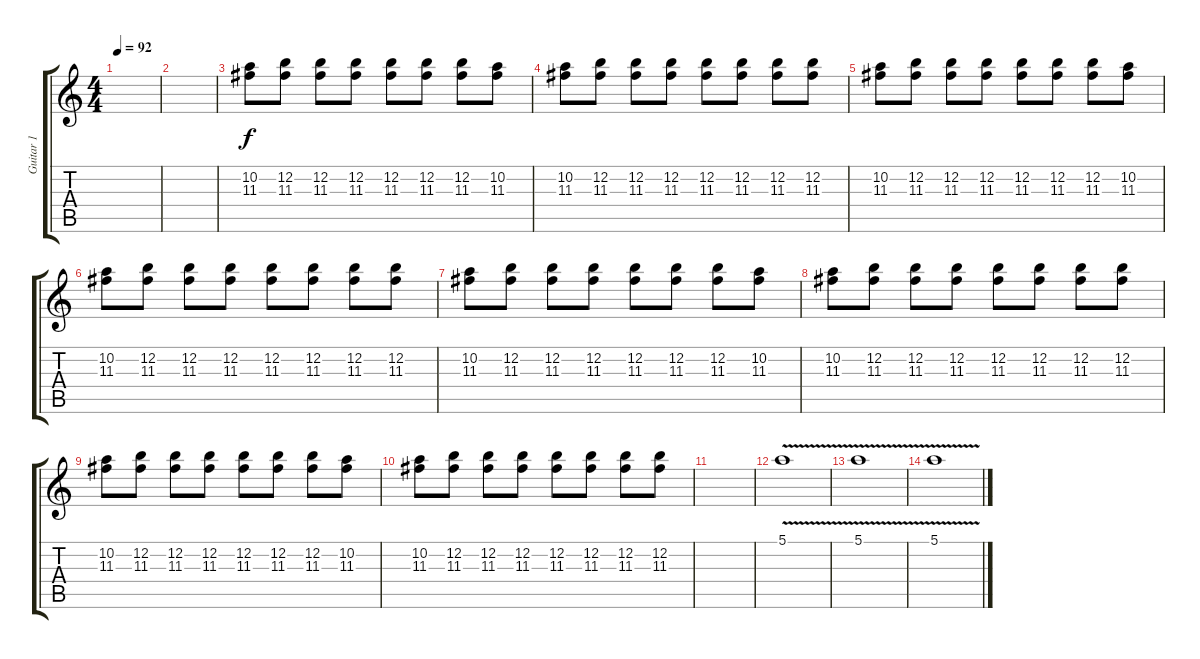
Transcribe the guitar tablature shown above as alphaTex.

\track ("Guitar 1" "Guitar 1") {instrument electricguitarjazz}
\staff {score tabs}
\tuning (E4 B3 G3 D3 A2 E2) {hide}
\ts (4 4)
\tempo 92
\clef g2
\ks c
|
|
(10.2 11.3).8{volume 11 instrument overdrivenguitar} (12.2 11.3).8 (12.2 11.3).8 (12.2 11.3).8 (12.2 11.3).8 (12.2 11.3).8 (12.2 11.3).8 (10.2 11.3).8 |
(10.2 11.3).8{volume 11 instrument overdrivenguitar} (12.2 11.3).8 (12.2 11.3).8 (12.2 11.3).8 (12.2 11.3).8 (12.2 11.3).8 (12.2 11.3).8 (12.2 11.3).8 |
(10.2 11.3).8{volume 11 instrument overdrivenguitar} (12.2 11.3).8 (12.2 11.3).8 (12.2 11.3).8 (12.2 11.3).8 (12.2 11.3).8 (12.2 11.3).8 (10.2 11.3).8 |
(10.2 11.3).8{volume 11 instrument overdrivenguitar} (12.2 11.3).8 (12.2 11.3).8 (12.2 11.3).8 (12.2 11.3).8 (12.2 11.3).8 (12.2 11.3).8 (12.2 11.3).8 |
(10.2 11.3).8{volume 11 instrument overdrivenguitar} (12.2 11.3).8 (12.2 11.3).8 (12.2 11.3).8 (12.2 11.3).8 (12.2 11.3).8 (12.2 11.3).8 (10.2 11.3).8 |
(10.2 11.3).8{volume 11 instrument overdrivenguitar} (12.2 11.3).8 (12.2 11.3).8 (12.2 11.3).8 (12.2 11.3).8 (12.2 11.3).8 (12.2 11.3).8 (12.2 11.3).8 |
(10.2 11.3).8{volume 11 instrument overdrivenguitar} (12.2 11.3).8 (12.2 11.3).8 (12.2 11.3).8 (12.2 11.3).8 (12.2 11.3).8 (12.2 11.3).8 (10.2 11.3).8 |
(10.2 11.3).8{volume 11 instrument overdrivenguitar} (12.2 11.3).8 (12.2 11.3).8 (12.2 11.3).8 (12.2 11.3).8 (12.2 11.3).8 (12.2 11.3).8 (12.2 11.3).8 |
|
5.1{v}.1{volume 6 instrument electricguitarjazz} |
5.1{v}.1 |
5.1{v}.1
